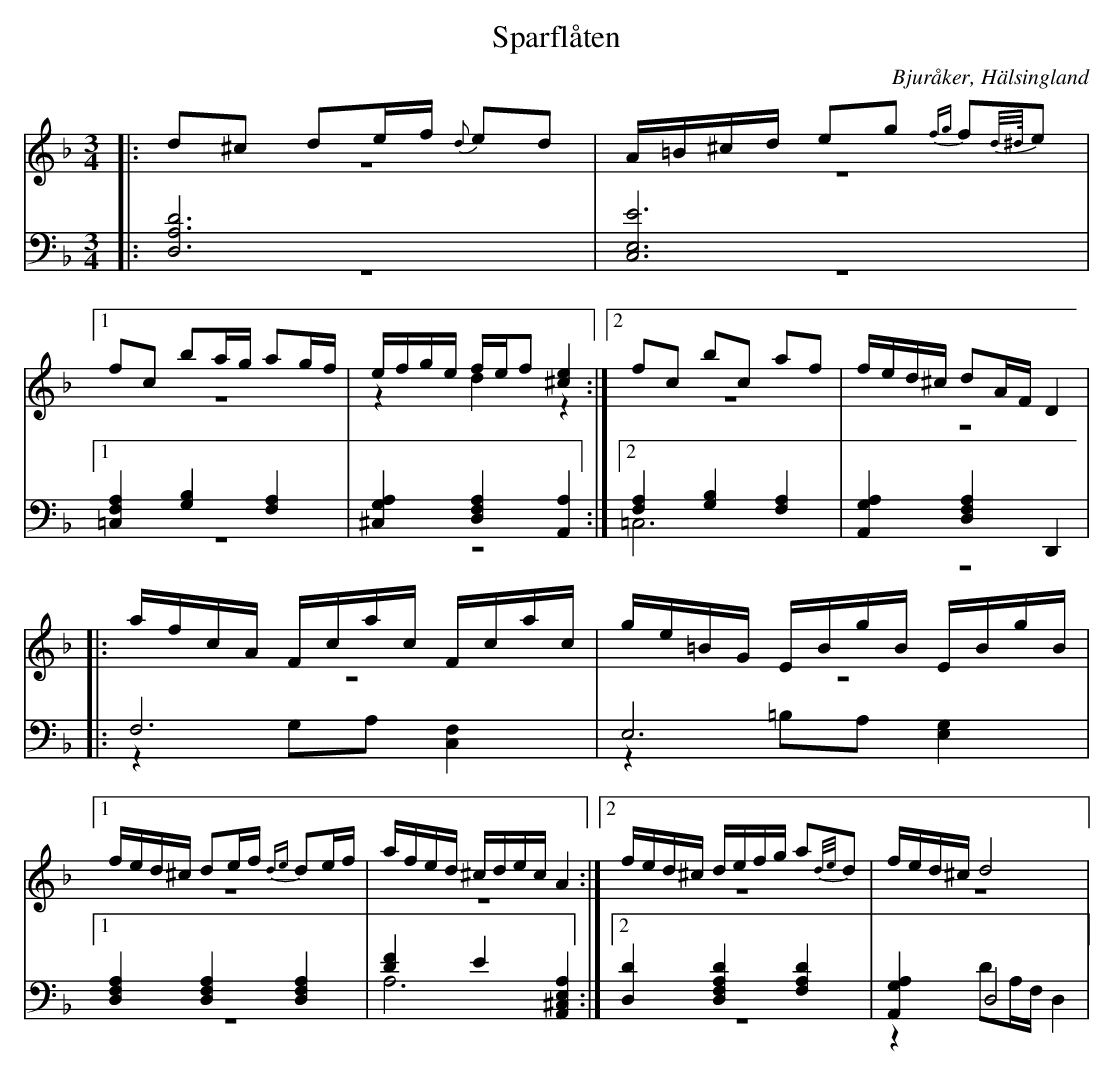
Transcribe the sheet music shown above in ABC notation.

X:1
T: Sparflåten
O: Bjuråker, Hälsingland
M: 3/4
L: 1/8
K: Dm
V:1
V:2 merge
V:3
V:4 merge
V:1
|:d^c de/f/ {d}ed|A/=B/^c/d/ eg {fg}f{d/^d//}e|1 fc ba/g/ ag/f/| e/f/g/e/ f/e/f [^c2e2]:|2 fc bc af|f/e/d/^c/ dA/F/ D2|
|:a/f/c/A/  F/c/a/c/ F/c/a/c/|g/e/=B/G/  E/B/g/B/  E/B/g/B/|1 f/e/d/^c/ de/f/ {de}de/f/|a/f/e/d/ ^c/d/e/c/ A2:|2 f/e/d/^c/ d/e/f/g/ a{d/e/}d|f/e/d/^c/ d4|
V:2
|:z6|z6|1 z6|z2 d2 z2:|2 z6|z6|
|:z6|z6|1 z6|z6:|2 z6|z6|
V:3 clef=bass
|:[D,6A,6D6]|[E,6C,6E6]|1 [=C,2F,2A,2] [G,2B,2] [F,2A,2]|[^C,2G,2A,2] [D,2F,2A,2] [A,,2A,2]:|2 [F,2A,2] [G,2B,2] [F,2A,2]|[A,,2G,2A,2] [D,2F,2A,2] D,,2|
|:F,6|E,6|1 [D,2F,2A,2] [D,2F,2A,2] [D,2F,2A,2]|[D2F2] E2 [A,,2^C,2E,2A,2]:|2 [D,2D2] [D,2F,2A,2D2] [F,2A,2D2]|[A,,2G,2A,2] D,4|
V:4 clef=bass
|:z6|z6|1 z6|z6:|2 =C,6|z6|
|:z2 G,A, [C,2F,2]|z2 =B,A, [E,2G,2]|1 z6|A,6:|2 z6|z2 DA,/F,/ D,2|
